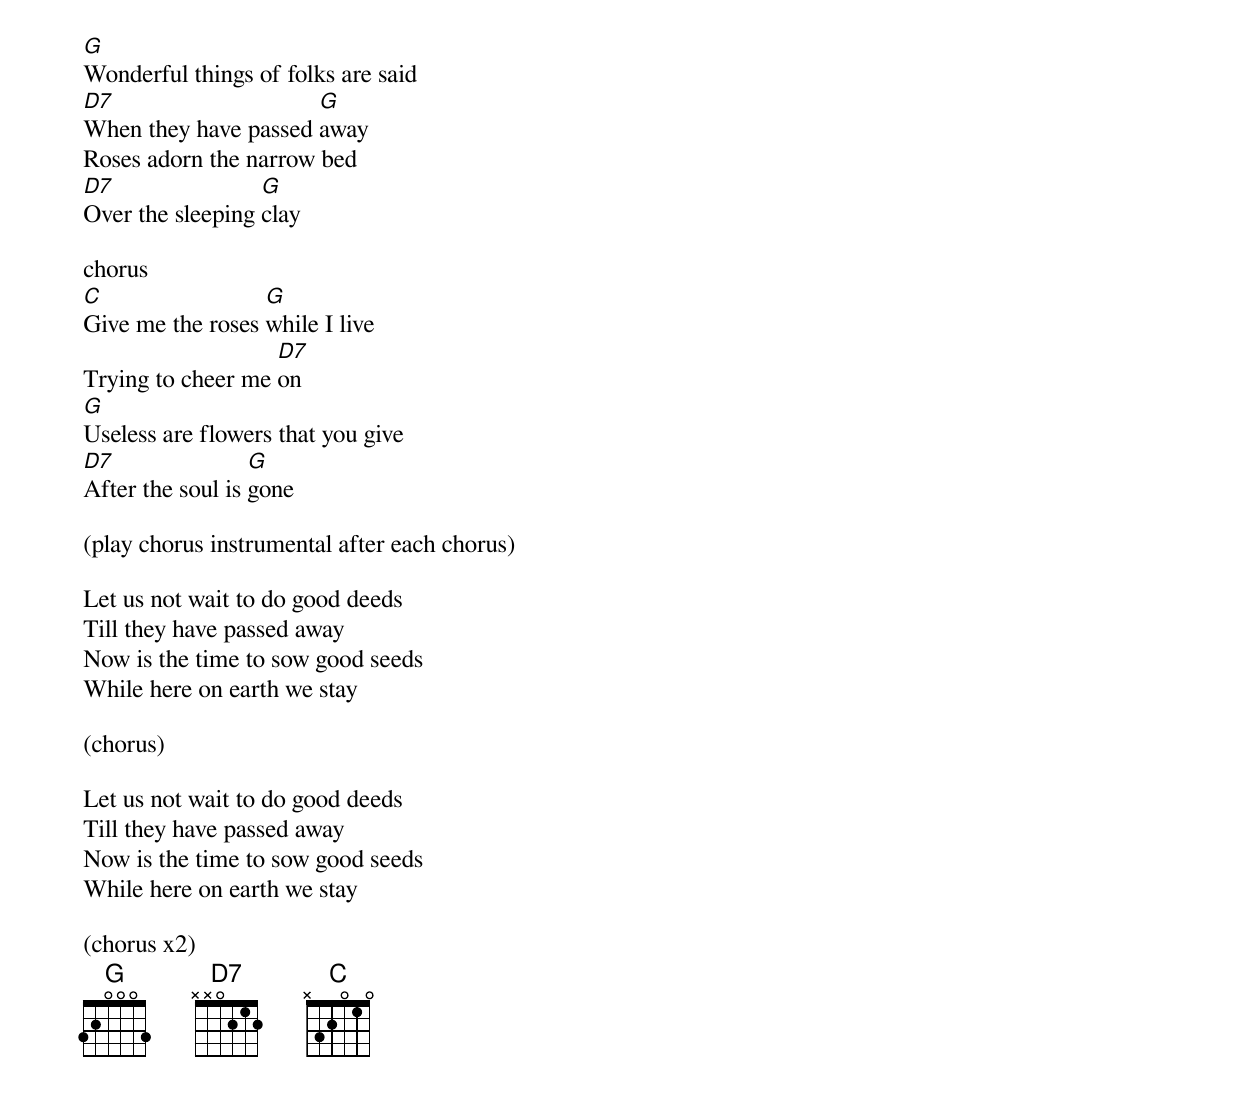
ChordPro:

[G]Wonderful things of folks are said
[D7]When they have passed [G]away
Roses adorn the narrow bed
[D7]Over the sleeping [G]clay

chorus
[C]Give me the roses [G]while I live
Trying to cheer me [D7]on
[G]Useless are flowers that you give
[D7]After the soul is [G]gone

(play chorus instrumental after each chorus)

Let us not wait to do good deeds
Till they have passed away
Now is the time to sow good seeds
While here on earth we stay

(chorus)

Let us not wait to do good deeds
Till they have passed away
Now is the time to sow good seeds
While here on earth we stay

(chorus x2)
